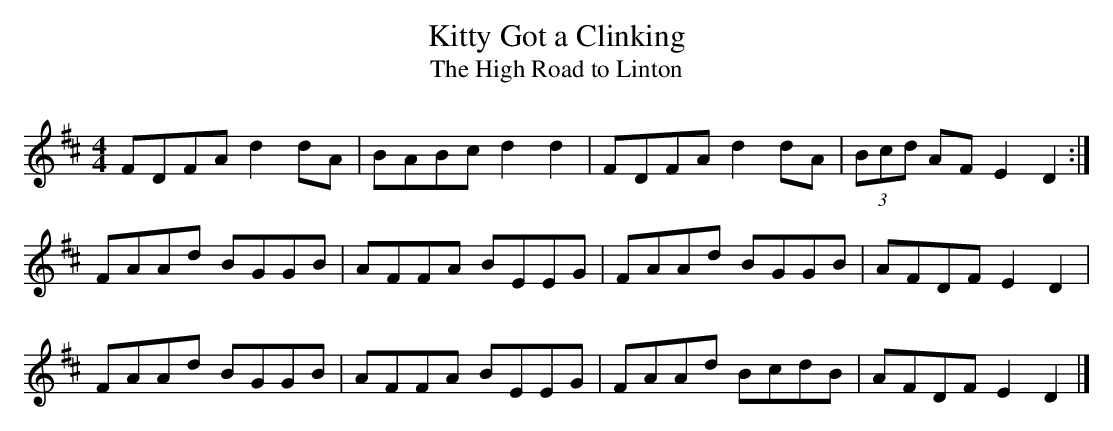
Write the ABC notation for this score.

X:1
T:Kitty Got a Clinking
T:High Road to Linton, The
M:4/4
L:1/8
K:D
FDFA d2 dA | BABc d2 d2 | FDFA d2 dA | (3Bcd AF E2 D2 :|
FAAd BGGB | AFFA BEEG | FAAd BGGB | AFDF E2 D2 |
FAAd BGGB | AFFA BEEG | FAAd BcdB | AFDF E2 D2 |]
